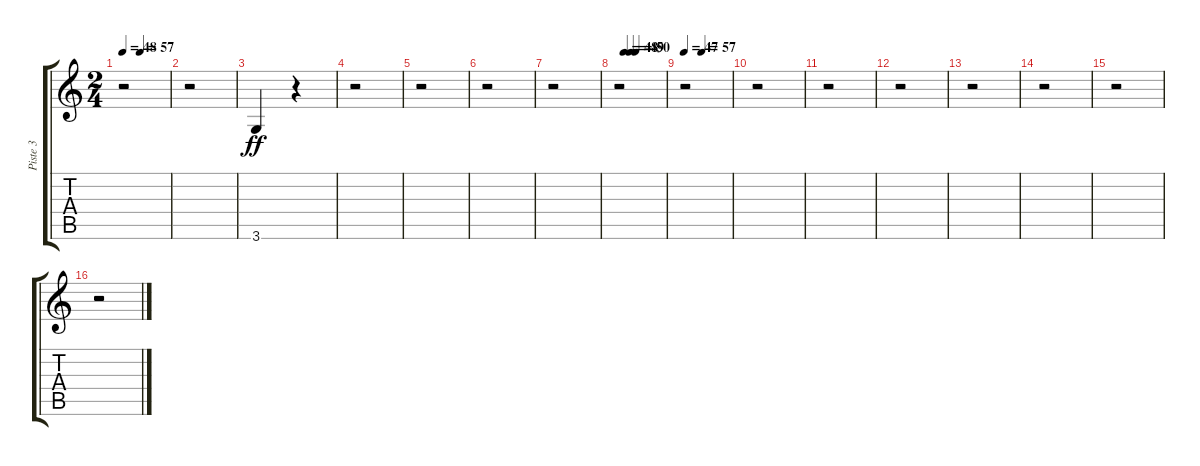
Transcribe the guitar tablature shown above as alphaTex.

\track ("Piste 3" "Piste 3") {instrument acousticguitarnylon}
\staff {score tabs}
\tuning (E4 B3 G3 D3 A2 E2) {hide}
\ts (2 4)
\tempo 48
\tempo (57 0.375)
\clef g2
\ks c
r.2{dy ff} |
r.2 |
3.6.4 r.4 |
r.2 |
r.2 |
r.2 |
r.2 |
\tempo (48 0.125)
\tempo (49 0.25)
\tempo (50 0.375)
r.2 |
\tempo 47
\tempo (57 0.375)
r.2 |
r.2 |
r.2 |
r.2 |
r.2 |
r.2 |
r.2 |
r.2
